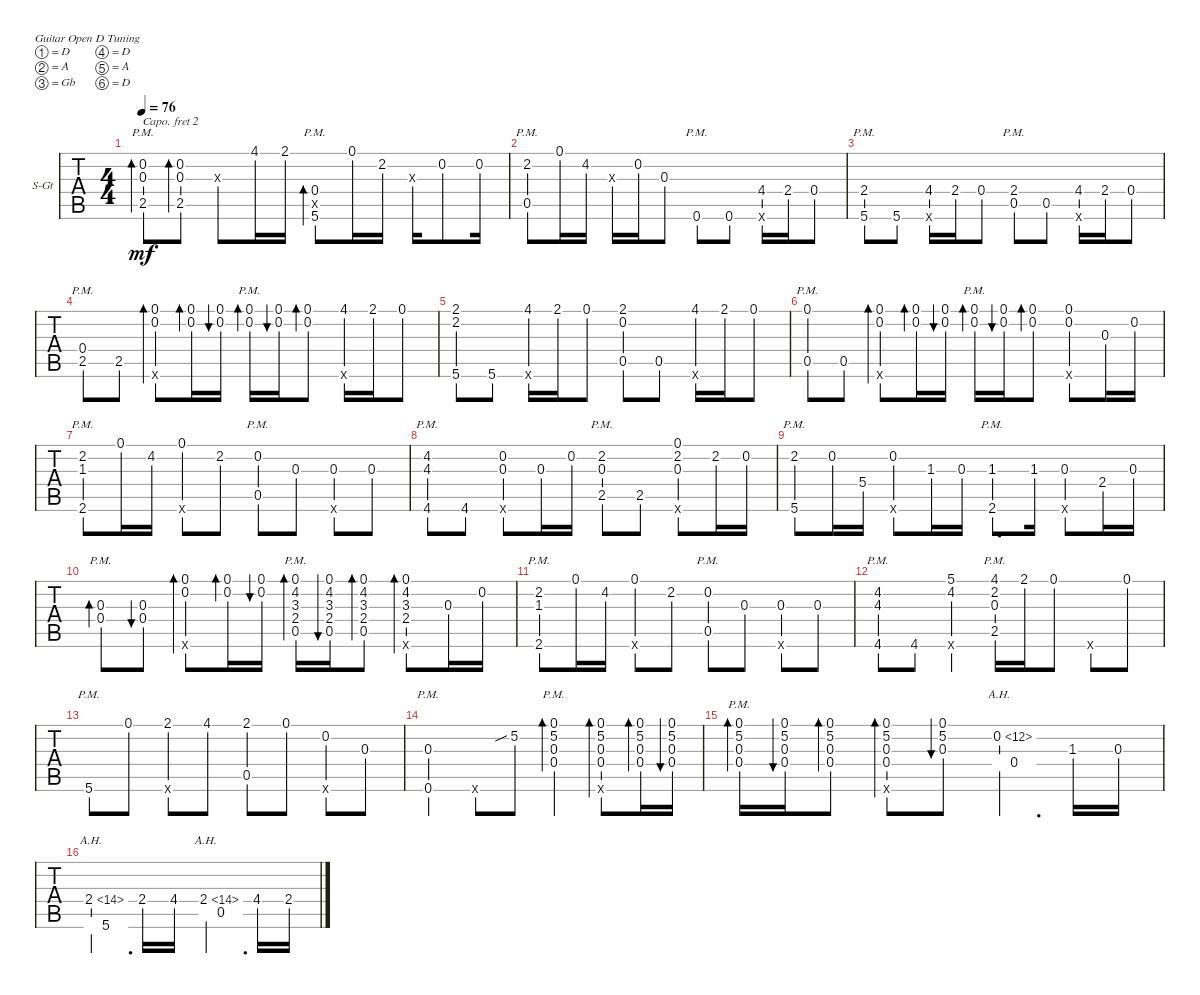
\defaultSystemsLayout 4
\bracketExtendMode groupsimilarinstruments
\firstSystemTrackNameOrientation horizontal
\otherSystemsTrackNameOrientation horizontal
\track ("Steel Guitar" "S-Gt") {instrument acousticguitarsteel}
\staff {tabs}
\capo 2
\tuning (D4 A3 Gb3 D3 A2 D2)
\ts (4 4)
\tempo 76
\clef g2
\ks c
(2.5{pm} 0.2 0.3).8{bd 30 dy mf} (0.3 2.5 0.2).8{bd 30} 1.3{x}.8 4.1.16 2.1.16 (5.6 0.5{x} 0.4{pm}).8{bd 30} 0.1.16 2.2.16 1.3{x}.16 0.2.8 0.2.16 |
(2.2 0.5{pm}).8 0.1.16 4.2.16 1.3{x}.16 0.2.16 0.3.8 0.6{pm}.8 0.6.8 (4.4 0.6{x}).16 2.4.16 0.4.8 |
(2.4 5.6{pm}).8 5.6.8 (4.4 0.6{x}).16 2.4.16 0.4.8 (2.4 0.5{pm}).8 0.5.8 (4.4 0.6{x}).16 2.4.16 0.4.8 |
(0.4 2.5{pm}).8 2.5.8 (0.1 0.2 0.6{x}).8{bd 30} (0.1 0.2).16{bd 30} (0.1 0.2).16{bu 30} (0.1 0.2{pm}).16{bd 30} (0.1 0.2).16{bu 30} (0.1 0.2).8{bd 30} (4.1 0.6{x}).16 2.1.16 0.1.8 |
(5.6 2.1 2.2).8 5.6.8 (4.1 0.6{x}).16 2.1.16 0.1.8 (0.5 2.1 0.2).8 0.5.8 (4.1 0.6{x}).16 2.1.16 0.1.8 |
(0.5{pm} 0.1).8 0.5.8 (0.1 0.2 0.6{x}).8{bd 30} (0.1 0.2).16{bd 30} (0.1 0.2).16{bu 30} (0.1 0.2{pm}).16{bd 30} (0.1 0.2).16{bu 30} (0.1 0.2).8{bd 30} (0.1 0.2 0.6{x}).8 0.3.16 0.2.16 |
(2.2 2.6{pm} 1.3).8 0.1.16 4.2.16 (0.6{x} 0.1).8 2.2.8 (0.2 0.5{pm}).8 0.3.8 (0.3 0.6{x}).8 0.3.8 |
(4.6{pm} 4.2 4.3).8 4.6.8 (0.6{x} 0.2 0.3).8 0.3.16 0.2.16 (2.2 2.5{pm} 0.3).8 2.5.8 (0.6{x} 0.1 2.2 0.3).8 2.2.16 0.2.16 |
(5.6{pm} 2.2).8 0.2.16 5.4.16 (0.2 0.6{x}).8 1.3.16 0.3.16 (1.3 2.6{pm}).8{d} 1.3.16 (0.3 0.6{x}).8 2.4.16 0.3.16 |
(0.4 0.3{pm}).8{bd 30} (0.4 0.3).8{bu 30} (0.1 0.2 0.6{x}).8{bd 30} (0.1 0.2).16{bd 30} (0.1 0.2).16{bu 30} (0.1 4.2 2.4{pm} 3.3 0.5).16{bd 30} (0.1 4.2 3.3 2.4 0.5).16{bu 30} (0.1 4.2 2.4 3.3 0.5).8{bd 30} (0.6{x} 2.4 3.3 4.2 0.1).8{bd 30} 0.3.16 0.2.16 |
(2.2 2.6{pm} 1.3).8 0.1.16 4.2.16 (0.6{x} 0.1).8 2.2.8 (0.2 0.5{pm}).8 0.3.8 (0.3 0.6{x}).8 0.3.8 |
(4.6{pm} 4.2 4.3).8 4.6.8 (0.6{x} 4.2 5.1).4 (2.2 2.5{pm} 0.3 4.1).16 2.1.16 0.1.8 0.6{x}.8 0.1.8 |
5.6{pm}.8 0.1.8 (0.6{x} 2.1).8 4.1.8 (2.1 0.5).8 0.1.8 (0.6{x} 0.2).8 0.3.8 |
(0.6{pm} 0.3).4 0.6{x}.8 5.2{sib}.8 (0.4 0.3{pm} 0.1 5.2).4{bd 30} (0.1 5.2 0.6{x} 0.3 0.4).8{bd 30} (0.1 5.2 0.4 0.3).16{bd 30} (0.1 5.2 0.3 0.4).16{bu 30} |
(0.1 5.2 0.4{pm} 0.3).16{bd 30} (0.1 5.2 0.3 0.4).16{bu 30} (0.1 5.2 0.4 0.3).8{bd 30} (0.6{x} 0.4 0.3 5.2 0.1).8{bd 30} (0.1 5.2 0.3).8{bu 30} (0.2{ah 12} 0.4).4{d} 1.3.16 0.3.16 |
(5.6 2.4{ah 12}).4{d} 2.4.16 4.4.16 (0.5 2.4{ah 12}).4{d} 4.4.16 2.4.16
